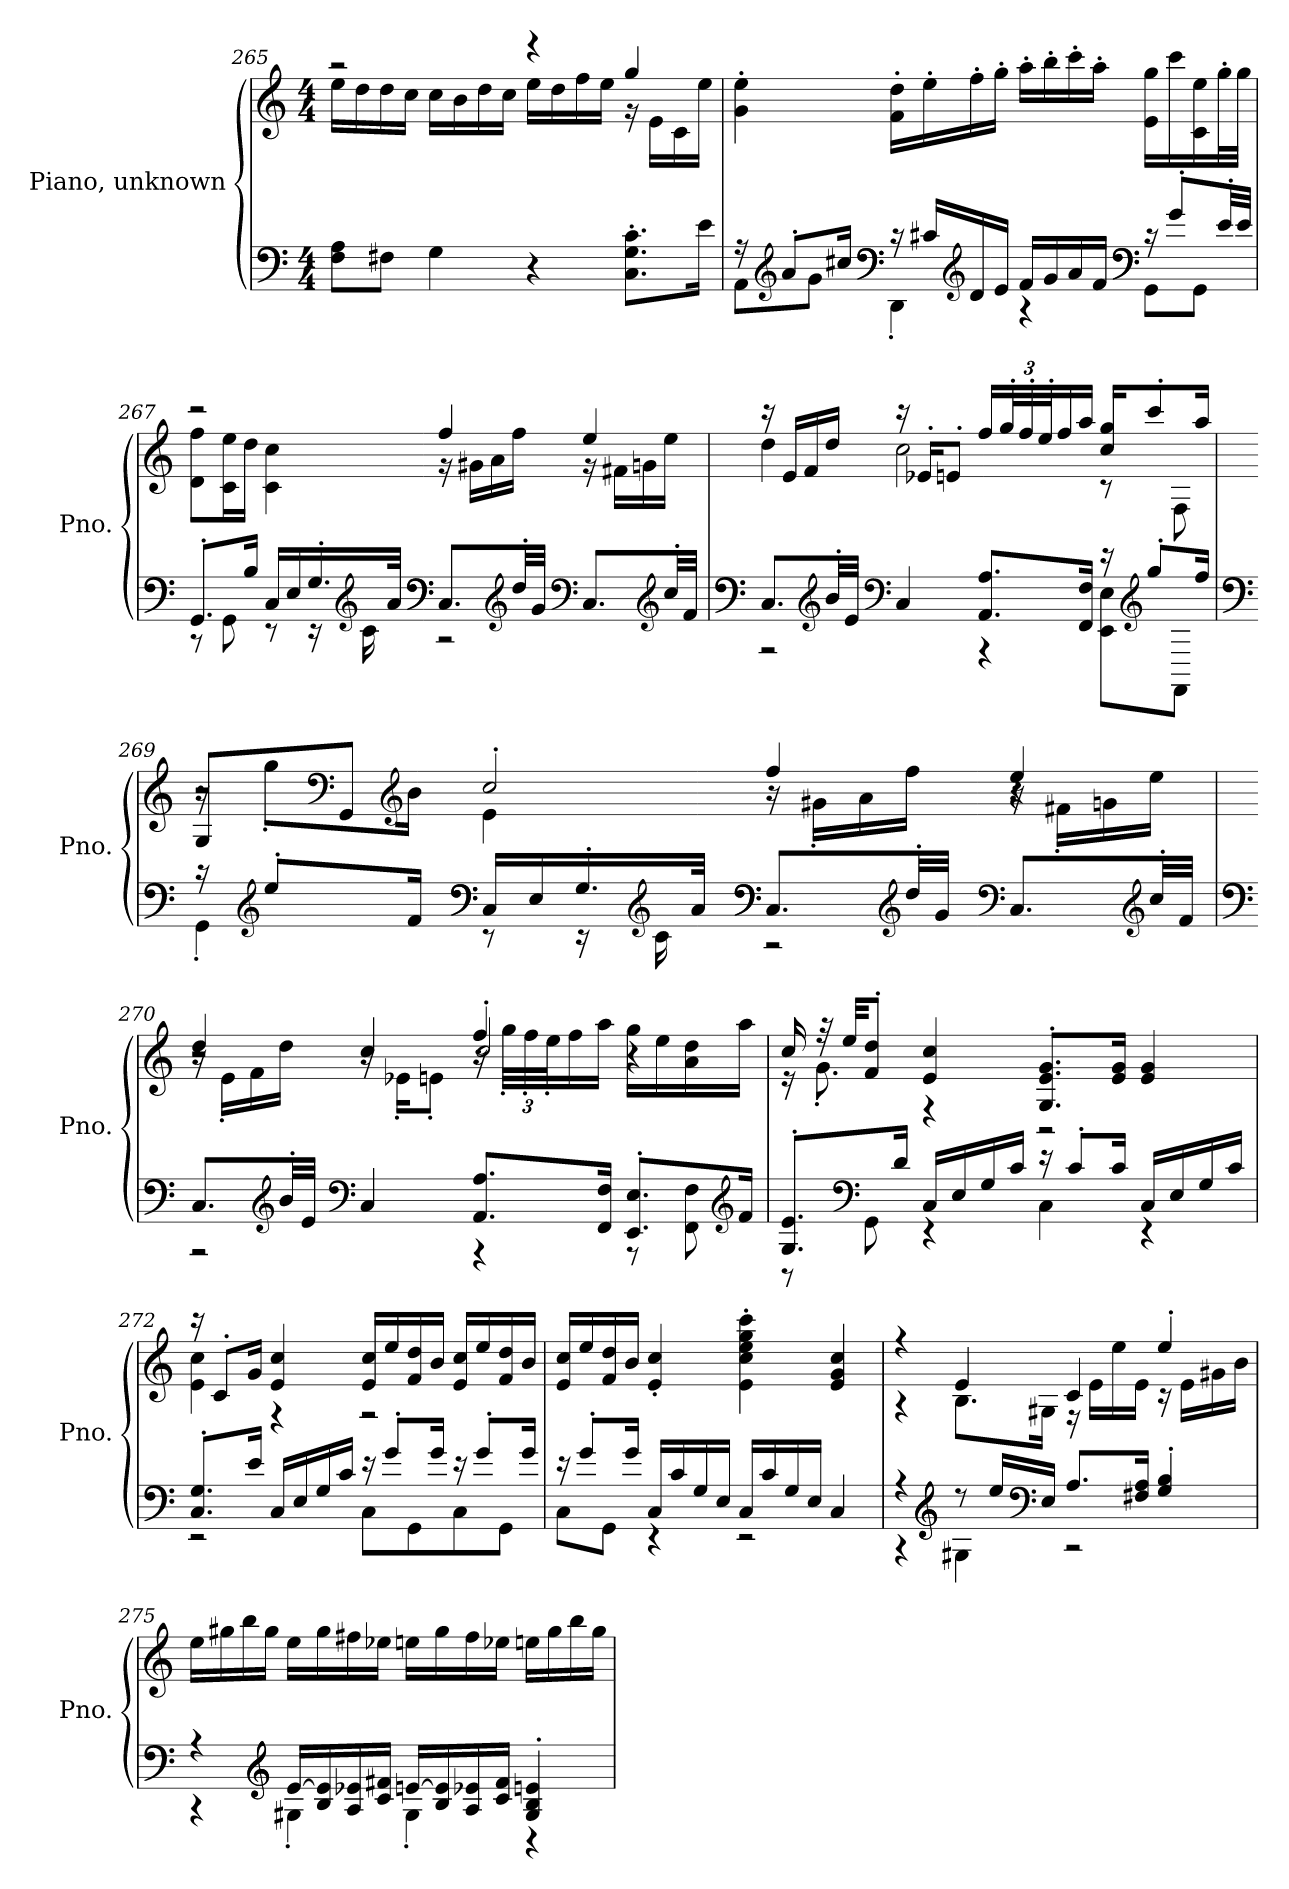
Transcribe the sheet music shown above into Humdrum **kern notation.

**kern	**kern
*part1	*part1
*staff2	*staff1
*I"Piano, unknown	*
*I'Pno.	*
!!LO:LB:g=z
*clefF4	*clefG2
*k[]	*k[]
*M4/4	*M4/4
=265	=265
*	*^
8F\ 8A\L	2r	16ee\LL
.	.	16dd\
8F#X\J	.	16dd\
.	.	16cc\JJ
4G\	.	16cc\LL
.	.	16b\
.	.	16dd\
.	.	16cc\JJ
4r	4r	16ee\LL
.	.	16dd\
.	.	16ff\
.	.	16ee\JJ
8.C\' 8.G\' 8.c\'L	4gg/	16r
.	.	16e\LL
.	.	16c\
16e\Jk	.	16ee\JJ
*	*v	*v
=266	=266
*^	*
16r	8AA\L	4g\' 4ee\'
*clefG2	*	*
8a'/L	.	.
.	8g\J	.
16cc#X/Jk	.	.
*clefF4	*	*
16r	4DD'\	16f\' 16dd\'LL
16c#X/LL	.	16ee'\
*clefG2	*	*
16d/	.	16ff'\
16e/JJ	.	16gg'\JJ
16f/LL	4r	16aa'\LL
16g/	.	16bb'\
16a/	.	16ccc'\
16f/JJ	.	16aa'\JJ
*clefF4	*	*
16r	8GG\L	16e\ 16gg\LL
8g'/L	.	16ccc\
.	8GG\J	16c\ 16ee\
32e'/LL	.	32gg'\L
32e/JJJ	.	32gg\JJJ
!!LO:LB:g=z
=267	=267	=267
*	*	*^
8.GG'/L	8r	2r	8d\ 8ff\L
.	8GG\	.	16c\ 16ee\L
16B/Jk	.	.	16dd\JJ
16C/LL	8r	.	4c\ 4cc\
16E/	.	.	.
16.G'/	16r	.	.
*clefG2	*	*	*
.	16c\	.	.
32a/JJk	.	.	.
*clefF4	*	*	*
8.C/L	2r	4ff/	16r
.	.	.	16g#X\LL
.	.	.	16a\
*clefG2	*	*	*
32dd'/LL	.	.	16ff\JJ
32g/JJJ	.	.	.
*clefF4	*	*	*
8.C/L	.	4ee/	16r
.	.	.	16f#X\LL
.	.	.	16gn\
*clefG2	*	*	*
32cc'/LL	.	.	16ee\JJ
32f/JJJ	.	.	.
!!LO:LB:g=z	!!
=268	=268	=268	=268
*clefF4	*	*	*
8.C/L	2r	16r	4dd\
.	.	16e/LL	.
.	.	16f/	.
*clefG2	*	*	*
32b'/LL	.	16dd/JJ	.
32e/JJJ	.	.	.
*clefF4	*	*	*
4C/	.	16r	2cc\
.	.	16e-X'/KL	.
.	.	8en'/J	.
8.AA/ 8.A/L	4r	16ff/LL	.
*	*	*Xbrackettup	*
.	.	48gg'/L	.
.	.	48ff'/	.
.	.	48ee'/J	.
.	.	16ff/	.
16FF/ 16F/Jk	.	16aa/JJ	.
16r	8EE\ 8E\L	16cc/ 16gg/KL	8r
*clefG2	*	*	*
8gg'/L	.	8ccc'/	.
.	8FF\J	.	8F\
16ff/Jk	.	16aa/Jk	.
*	*	*v	*v
!!LO:LB:g=z
=269	=269	=269
*clefF4	*	*
*	*	*^
*	*	*	*^
16r	4GG'\	2r	16r	8G/L
*clefG2	*	*	*	*
8ee'/L	.	.	8gg'\L	.
*	*	*clefF4	*	*
.	.	.	.	8GG/J
*	*	*clefG2	*	*
16f/Jk	.	.	16b\Jk	.
*clefF4	*	*	*	*
16C/LL	8r	.	4e\	2cc'/
16E/	.	.	.	.
16.G'/	16r	.	.	.
*clefG2	*	*	*	*
.	16c\	.	.	.
32a/JJk	.	.	.	.
*clefF4	*	*	*	*
8.C/L	2r	4ff/	16r	.
.	.	.	16g#X'\LL	.
.	.	.	16a\	.
*clefG2	*	*	*	*
32dd'/LL	.	.	16ff\JJ	.
32g/JJJ	.	.	.	.
*clefF4	*	*	*	*
8.C/L	.	4r	16r	4ee/
.	.	.	16f#X'\LL	.
.	.	.	16gn\	.
*clefG2	*	*	*	*
32cc'/LL	.	.	16ee\JJ	.
32f/JJJ	.	.	.	.
!!LO:PB:g=z	!!	!!
=270	=270	=270	=270	=270
*clefF4	*	*	*	*
8.C/L	2r	2r	16r	4dd/
.	.	.	16e'\LL	.
.	.	.	16f\	.
*clefG2	*	*	*	*
32b'/LL	.	.	16dd\JJ	.
32e/JJJ	.	.	.	.
*clefF4	*	*	*	*
4C/	.	.	16r	4cc/
.	.	.	16e-X'\KL	.
.	.	.	8en'\J	.
8.AA/ 8.A/L	4r	4ff'/	16r	2cc/
.	.	.	48gg'\LLL	.
.	.	.	48ff'\	.
.	.	.	48ee'\J	.
.	.	.	16ff\	.
16FF/ 16F/Jk	.	.	16aa\JJ	.
8.EE/' 8.E/'L	8r	4r	16gg\LL	.
.	.	.	16ee\	.
.	8FF\ 8F\	.	16a\ 16dd\	.
*clefG2	*	*	*	*
16f/Jk	.	.	16aa\JJ	.
*	*	*	*v	*v
=271	=271	=271	=271
8.G/' 8.e/'L	8r	16cc/	16r
.	.	32r	8.g'\
.	.	32ee/KKL	.
*clefF4	*	*	*
.	8GG\	8f/' 8dd/'J	.
16d/Jk	.	.	.
16C/LL	4r	4e/ 4cc/	4r
16E/	.	.	.
16G/	.	.	.
16c/JJ	.	.	.
16r	4C\	8.G/' 8.e/' 8.g/'L	2r
8c'/L	.	.	.
16c/Jk	.	16e/ 16g/Jk	.
16C/LL	4r	4e/ 4g/	.
16E/	.	.	.
16G/	.	.	.
16c/JJ	.	.	.
!!LO:LB:g=z	!!
=272	=272	=272	=272
8.C/' 8.G/'L	2r	16r	4e\ 4cc\
.	.	8c'/L	.
16e/Jk	.	16g/Jk	.
16C/LL	.	4e/ 4cc/	4r
16E/	.	.	.
16G/	.	.	.
16c/JJ	.	.	.
16r	8C\L	16e/ 16cc/LL	2r
8g'/L	.	16ee/	.
.	8GG\	16f/ 16dd/	.
16g/Jk	.	16b/JJ	.
16r	8C\	16e/ 16cc/LL	.
8g'/L	.	16ee/	.
.	8GG\J	16f/ 16dd/	.
16g/Jk	.	16b/JJ	.
*	*	*v	*v
=273	=273	=273
16r	8C\L	16e/ 16cc/LL
8g'/L	.	16ee/
.	8GG\J	16f/ 16dd/
16g/Jk	.	16b/JJ
16C/LL	4r	4e/' 4cc/'
16c/	.	.
16G/	.	.
16E/JJ	.	.
16C/LL	2r	4e\' 4cc\' 4ee\' 4gg\' 4ccc\'
16c/	.	.
16G/	.	.
16E/JJ	.	.
4C/	.	4e/ 4g/ 4cc/
=274	=274	=274
*	*	*^
4r	4r	4r	4r
*clefG2	*	*	*
8r	4G#X\	4e/	8.B\L
16ee/LL	.	.	.
*clefF4	*	*	*
16E/JJ	.	.	16G#X\Jk
8.A/L	2r	4c/	16r
.	.	.	16e\LL
.	.	.	16ee\
16F#X/ 16A/Jk	.	.	16e\JJ
4G#/' 4B/'	.	4ee'/	16r
.	.	.	16e\LL
.	.	.	16g#X\
.	.	.	16b\JJ
*	*	*v	*v
!!LO:LB:g=z
=275	=275	=275
4r	4r	16ee\LL
.	.	16gg#X\
.	.	16bb\
.	.	16gg#\JJ
*clefG2	*	*
[16e/LL	4G#X'\	16ee\LL
16B/ 16e/]	.	16gg#\
16A/ 16e-X/	.	16ff#X\
16c/ 16f#X/JJ	.	16ee-X\JJ
[16en/LL	4G#'\	16een\LL
16B/ 16e/]	.	16gg#\
16A/ 16e-X/	.	16ff#\
16c/ 16f#/JJ	.	16ee-X\JJ
4G#/' 4B/' 4en/'	4r	16een\LL
.	.	16gg#\
.	.	16bb\
.	.	16gg#\JJ
*v	*v	*
=	=
*-	*-
